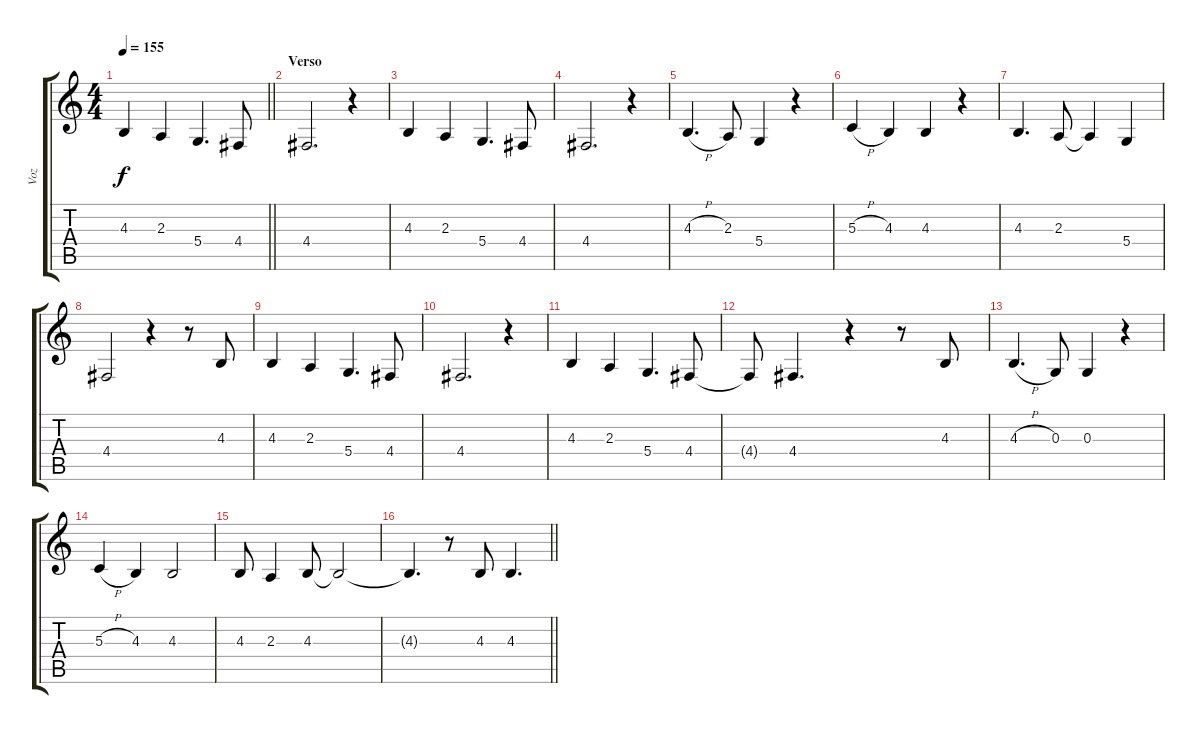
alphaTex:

\track ("Voz" "Voz") {instrument accordion}
\staff {score tabs}
\tuning (E4 B3 G3 D3 A2 E2) {hide}
\ts (4 4)
\tempo 155
\clef g2
\barLineRight lightlight
\ks c
4.3.4{dy f} 2.3.4 5.4.4{d} 4.4.8 |
\section ("" "Verso")
4.4.2{d} r.4 |
4.3.4 2.3.4 5.4.4{d} 4.4.8 |
4.4.2{d} r.4 |
4.3{h}.4{d} 2.3.8 5.4.4 r.4 |
5.3{h}.4 4.3.4 4.3.4 r.4 |
4.3.4{d} 2.3.8 2.3{t}.4 5.4.4 |
4.4.2 r.4 r.8 4.3.8 |
4.3.4 2.3.4 5.4.4{d} 4.4.8 |
4.4.2{d} r.4 |
4.3.4 2.3.4 5.4.4{d} 4.4.8 |
4.4{t}.8 4.4.4{d} r.4 r.8 4.3.8 |
4.3{h}.4{d} 0.3.8 0.3.4 r.4 |
5.3{h}.4 4.3.4 4.3.2 |
4.3.8 2.3.4 4.3.8 4.3{t}.2 |
\barLineRight lightlight
4.3{t}.4{d} r.8 4.3.8 4.3.4{d}
